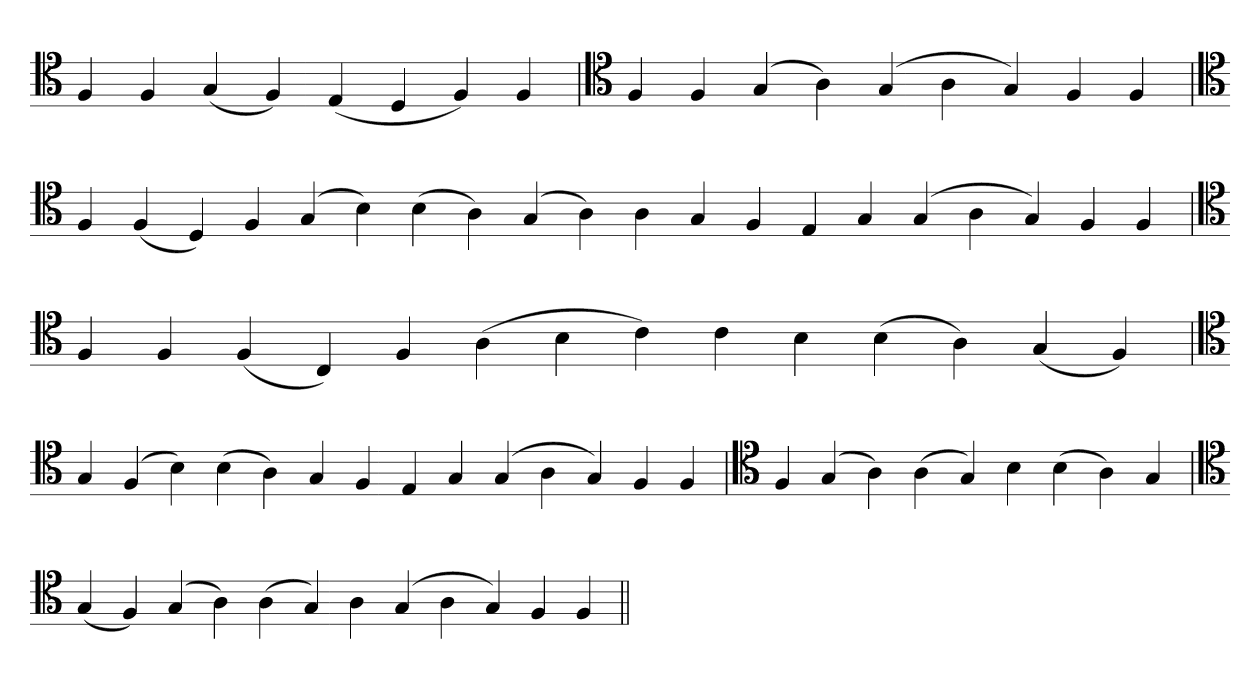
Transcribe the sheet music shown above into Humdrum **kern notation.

**kern
*part1
*staff1
*clefC4
=
4F
4F
(4G
4F)
(4E
4D
4F)
4F
=`
*clefC4
4F
4F
(4G
4A)
(4G
4A
4G)
4F
4F
='
*clefC4
4F
(4F
4D)
4F
(4G
4B)
(4B
4A)
(4G
4A)
4A
4G
4F
4E
4G
(4G
4A
4G)
4F
4F
=
*clefC4
4F
4F
(4F
4C)
4F
(4A
4B
4c)
4c
4B
(4B
4A)
(4G
4F)
=`
*clefC4
4G
(4F
4B)
(4B
4A)
4G
4F
4E
4G
(4G
4A
4G)
4F
4F
='
*clefC4
4F
(4G
4A)
(4A
4G)
4B
(4B
4A)
4G
=`
*clefC4
(4G
4F)
(4G
4A)
(4A
4G)
4A
(4G
4A
4G)
4F
4F
=||
*-
